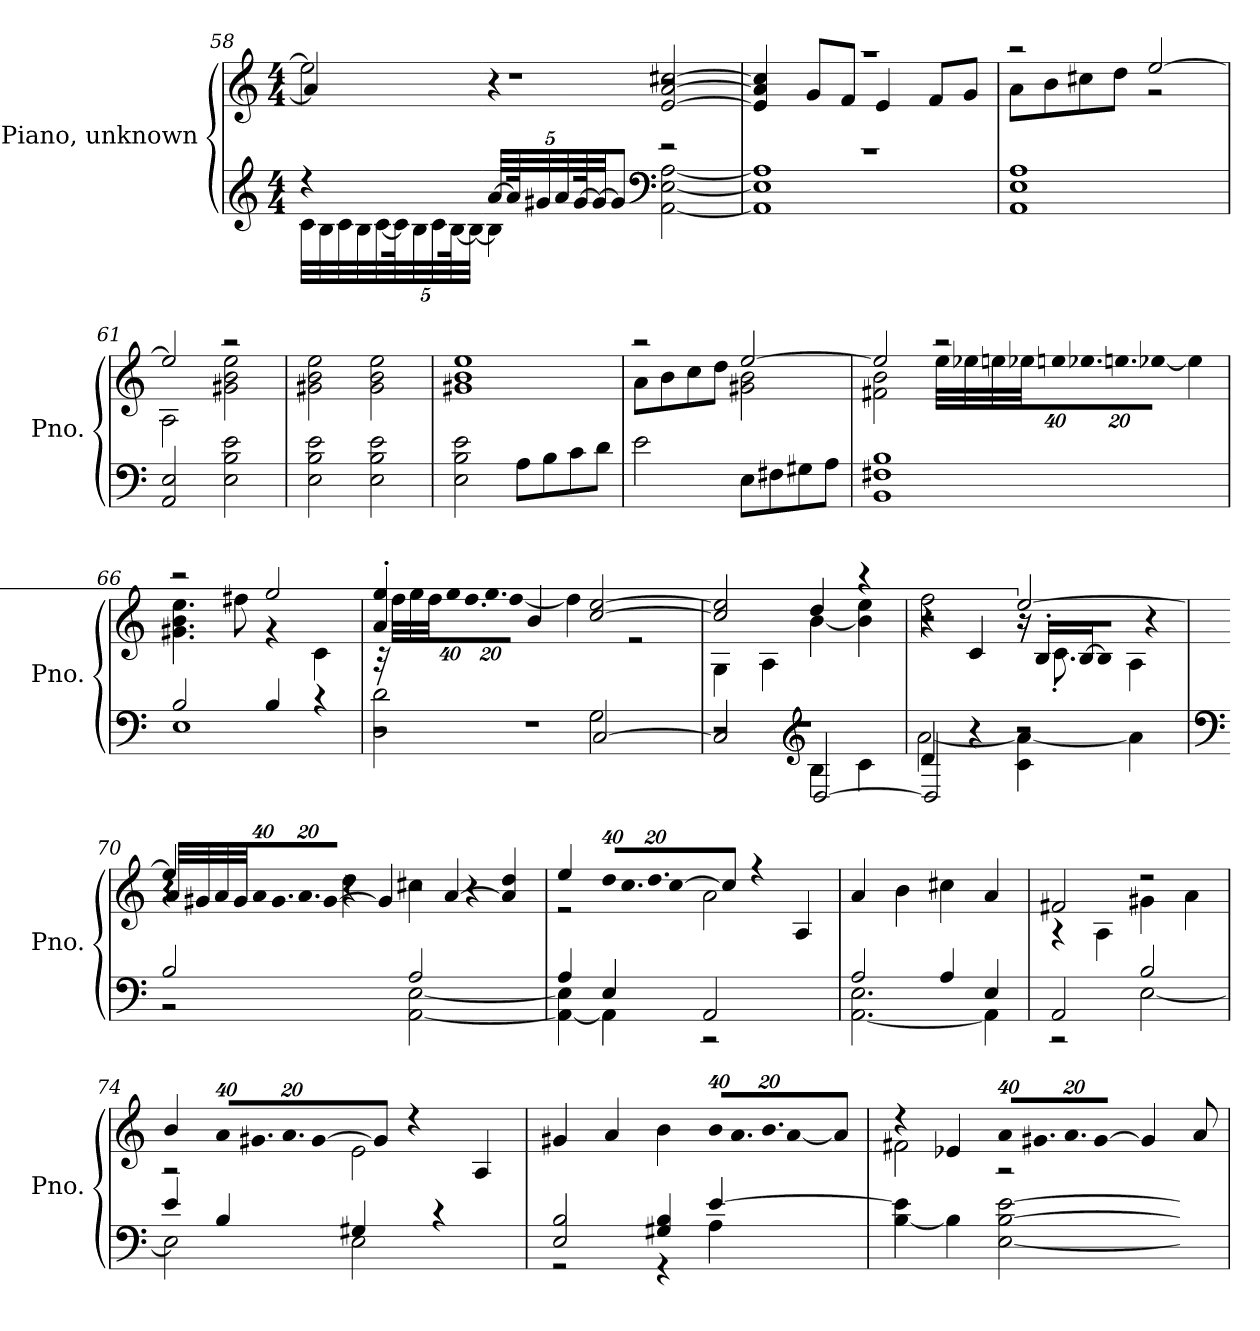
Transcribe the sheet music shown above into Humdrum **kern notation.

**kern	**kern
*part1	*part1
*staff2	*staff1
*I"Piano, unknown	*
*I'Pno.	*
!!LO:LB:g=z
*clefG2	*clefG2
*k[]	*k[]
*M4/4	*M4/4
=58	=58
*^	*^
*	*	*	*^
4r	32c\LLL	1r	2ee\]	4a/]
.	32B\	.	.	.
.	32c\	.	.	.
.	32B\	.	.	.
*	*Xbrackettup	*	*	*
.	[40c\	.	.	.
.	80c\K]	.	.	.
.	40B\	.	.	.
.	40c\	.	.	.
.	[80B\K	.	.	.
.	40B\JJJ_	.	.	.
[40a/LLL	4B\]	.	.	4r
80a/K]	.	.	.	.
40g#X/	.	.	.	.
40a/	.	.	.	.
[80g#/K	.	.	.	.
40g#/JJ_	.	.	.	.
8g#/J]	.	.	.	.
*clefF4	*	*	*	*
2r	[2AA\ [2E\ [2A\	.	2r	[2e/ [2a/ [2cc#X/
*	*	*	*v	*v
=59	=59	=59	=59
1r	1AA] 1E] 1A]	1r	4e/] 4a/] 4cc#/]
.	.	.	8g/L
.	.	.	8f/J
.	.	.	4e/
.	.	.	8f/L
.	.	.	8g/J
*v	*v	*	*
=60	=60	=60
1AA 1E 1A	2r	8a\L
.	.	8b\
.	.	8cc#X\
.	.	8dd\J
.	[2ee/	2r
=61	=61	=61
2AA/ 2E/	2ee/]	2A\
2E\ 2B\ 2e\	2r	2g#X\ 2b\ 2ee\
*	*v	*v
!!LO:PB:g=z
=62	=62
2E\ 2B\ 2e\	2g#X\ 2b\ 2ee\
2E\ 2B\ 2e\	2g#\ 2b\ 2ee\
=63	=63
2E\ 2B\ 2e\	1g#X 1b 1ee
8A\L	.
8B\	.
8c\	.
8d\J	.
=64	=64
*	*^
2e\	2r	8a\L
.	.	8b\
.	.	8cc\
.	.	8dd\J
8E\L	[2ee/	2g#X\ 2b\
8F#X\	.	.
8G#X\	.	.
8A\J	.	.
=65	=65	=65
1BB 1F#X 1B	2ee/]	2f#X\ 2b\
.	2r	32ee\LLL
.	.	32ee-X\
.	.	32een\
.	.	32ee-X\
*	*	*Xbrackettup
!	!	!LO:N:vis=32
.	.	640%23een\
!	!	!LO:N:vis=64.
.	.	640%17ee-X\L
!	!	!LO:N:vis=64.
.	.	640%17een\J
!	!	!LO:N:vis=32
.	.	[640%23ee-X\JJJ
.	.	4ee-\]
=66	=66	=66
*^	*	*
2B/	1E	2r	4.g#X\ 4.b\ 4.ee\
.	.	.	8ff#X\
4B/	.	2gg/	4r
4r	.	.	4c\
!!LO:LB:g=z	!!
=67	=67	=67	=67
*	*^	*	*
1r	2D\ 2d\	2r	4a/' 4gg/'	32r
.	.	.	.	32ff\LLL
.	.	.	.	32gg\
.	.	.	.	32ff\
!	!	!	!	!LO:N:vis=32
.	.	.	.	640%23gg\
!	!	!	!	!LO:N:vis=64.
.	.	.	.	640%17ff\L
!	!	!	!	!LO:N:vis=64.
.	.	.	.	640%17gg\J
!	!	!	!	!LO:N:vis=32
.	.	.	.	[640%23ff\JJJ
.	.	.	4b/	4ff\]
.	2G\	[2C/	[2cc/ [2ee/	2r
=68	=68	=68	=68	=68
1r	2r	2C/]	2cc/] 2ee/]	4G\
.	.	.	.	4A\
*clefG2	*	*	*	*
.	4B\	[2D/	4dd/	[4b\
.	4c\	.	4r	4b\] 4ee\
=69	=69	=69	=69	=69
*	*	*	*	*^
4d/	[2a\	2D/]	2r	2ff\	4r
4r	.	.	.	.	4c/
*	*	*	*	*	*brackettup
2r	4c\ 4a\_	2r	[2ee/	16r	24r
.	.	.	.	.	24B'/LL
.	.	.	.	8.c'\	.
.	.	.	.	.	[24B/J
.	.	.	.	.	8B/J]
.	4a\]	.	.	4A\	4r
*v	*v	*v	*	*	*
!!LO:LB:g=z	!!	!!
=70	=70	=70	=70
*clefF4	*	*	*
*^	*	*	*
2B/	2r	4ee/]	4r	32a/LLL
.	.	.	.	32g#X/
.	.	.	.	32a/
.	.	.	.	32g#/
*	*	*	*	*Xbrackettup
!	!	!	!	!LO:N:vis=32
.	.	.	.	640%23a/
!	!	!	!	!LO:N:vis=64.
.	.	.	.	640%17g#/L
!	!	!	!	!LO:N:vis=64.
.	.	.	.	640%17a/J
!	!	!	!	!LO:N:vis=32
.	.	.	.	[640%23g#/JJJ
.	.	4r	4dd\	4g#/]
2A/	[2AA\ [2E\	2r	4cc#X\	[4a/
.	.	.	4r	4a/] 4dd/
*	*	*	*v	*v
=71	=71	=71	=71
4A/	4AA\_ 4E\]	4ee/	2r
!	!	!LO:N:vis=32	!
4E/	4AA\]	640%23dd/LLL	.
!	!	!LO:N:vis=64.	!
.	.	640%17cc/L	.
!	!	!LO:N:vis=64.	!
.	.	640%17dd/J	.
!	!	!LO:N:vis=32	!
.	.	[640%23cc/JJ	.
.	.	8cc/J]	.
2AA/	2r	4r	2a\
.	.	4A/	.
*	*	*v	*v
=72	=72	=72
2A/	[2.AA\ 2.E\	4a/
.	.	4b\
4A/	.	4cc#X\
4E/	4AA\]	4a/
=73	=73	=73
*	*	*^
2AA/	2r	2f#X/	4r
.	.	.	4A\
2B/	[2E\	2r	4g#X\
.	.	.	4a\
!!LO:LB:g=z	!!
=74	=74	=74	=74
4e/	2E\]	4b/	2r
!	!	!LO:N:vis=32	!
4B/	.	640%23a/LLL	.
!	!	!LO:N:vis=64.	!
.	.	640%17g#X/L	.
!	!	!LO:N:vis=64.	!
.	.	640%17a/J	.
!	!	!LO:N:vis=32	!
.	.	[640%23g#/JJ	.
.	.	8g#/J]	.
4G#X/	2E\	4r	2e\
4r	.	4A/	.
*	*	*v	*v
=75	=75	=75
2E/ 2B/	2r	4g#X/
.	.	4a/
4G#X/ 4B/	4r	4b\
!	!	!LO:N:vis=32
[4e/	4A\	640%23b/LLL
!	!	!LO:N:vis=64.
.	.	640%17a/L
!	!	!LO:N:vis=64.
.	.	640%17b/J
!	!	!LO:N:vis=32
.	.	[640%23a/JJ
.	.	8a/J]
*v	*v	*
=76	=76
*	*^
[4B\ 4e\]	4r	2f#X\
4B\]	4e-X/	.
!	!LO:N:vis=32	!
[2E\ [2B\ [2e\	640%23a/LLL	2r
!	!LO:N:vis=64.	!
.	640%17g#X/L	.
!	!LO:N:vis=64.	!
.	640%17a/J	.
!	!LO:N:vis=32	!
.	[640%23g#/JJJ	.
.	4g#/]	.
.	8a/	.
*	*v	*v
=	=
*-	*-
